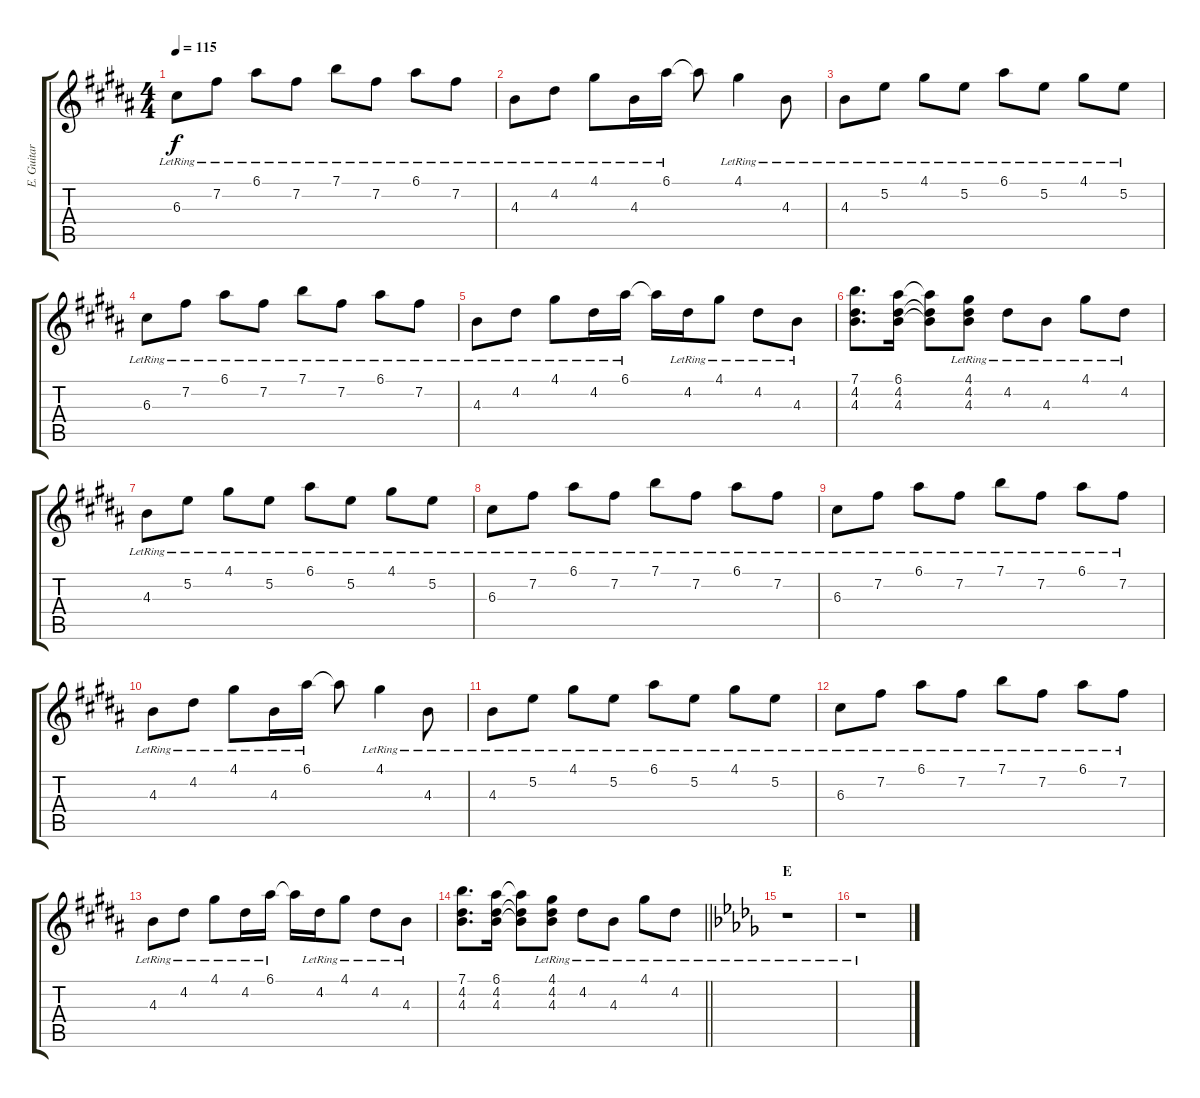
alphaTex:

\track ("E. Guitar II" "E. Guitar ") {instrument electricguitarclean}
\staff {score tabs}
\tuning (E4 B3 G3 D3 A2 E2) {hide}
\ts (4 4)
\tempo 115
\clef g2
\ks b
6.3{lr}.8{dy f} 7.2{lr}.8 6.1{lr}.8 7.2{lr}.8 7.1{lr}.8 7.2{lr}.8 6.1{lr}.8 7.2{lr}.8 |
4.3{lr}.8 4.2{lr}.8 4.1{lr}.8 4.3{lr}.16 6.1{lr}.16 6.1{t}.8 4.1{lr}.4 4.3{lr}.8 |
4.3{lr}.8 5.2{lr}.8 4.1{lr}.8 5.2{lr}.8 6.1{lr}.8 5.2{lr}.8 4.1{lr}.8 5.2{lr}.8 |
6.3{lr}.8 7.2{lr}.8 6.1{lr}.8 7.2{lr}.8 7.1{lr}.8 7.2{lr}.8 6.1{lr}.8 7.2{lr}.8 |
4.3{lr}.8 4.2{lr}.8 4.1{lr}.8 4.2{lr}.16 6.1{lr}.16 6.1{t}.16 4.2{lr}.16 4.1{lr}.8 4.2{lr}.8 4.3{lr}.8 |
(7.1 4.2 4.3).8{d} (6.1 4.2 4.3).16 (6.1{t} 4.2{t} 4.3{t}).8 (4.1{lr} 4.2{lr} 4.3{lr}).8 4.2{lr}.8 4.3{lr}.8 4.1{lr}.8 4.2{lr}.8 |
4.3{lr}.8 5.2{lr}.8 4.1{lr}.8 5.2{lr}.8 6.1{lr}.8 5.2{lr}.8 4.1{lr}.8 5.2{lr}.8 |
6.3{lr}.8 7.2{lr}.8 6.1{lr}.8 7.2{lr}.8 7.1{lr}.8 7.2{lr}.8 6.1{lr}.8 7.2{lr}.8 |
6.3{lr}.8 7.2{lr}.8 6.1{lr}.8 7.2{lr}.8 7.1{lr}.8 7.2{lr}.8 6.1{lr}.8 7.2{lr}.8 |
4.3{lr}.8 4.2{lr}.8 4.1{lr}.8 4.3{lr}.16 6.1{lr}.16 6.1{t}.8 4.1{lr}.4 4.3{lr}.8 |
4.3{lr}.8 5.2{lr}.8 4.1{lr}.8 5.2{lr}.8 6.1{lr}.8 5.2{lr}.8 4.1{lr}.8 5.2{lr}.8 |
6.3{lr}.8 7.2{lr}.8 6.1{lr}.8 7.2{lr}.8 7.1{lr}.8 7.2{lr}.8 6.1{lr}.8 7.2{lr}.8 |
4.3{lr}.8 4.2{lr}.8 4.1{lr}.8 4.2{lr}.16 6.1{lr}.16 6.1{t}.16 4.2{lr}.16 4.1{lr}.8 4.2{lr}.8 4.3{lr}.8 |
\barLineRight lightlight
(7.1 4.2 4.3).8{d} (6.1 4.2 4.3).16 (6.1{t} 4.2{t} 4.3{t}).8 (4.1{lr} 4.2{lr} 4.3{lr}).8 4.2{lr}.8 4.3{lr}.8 4.1{lr}.8 4.2{lr}.8 |
\section ("" "E")
\ks db
r.1 |
r.1
